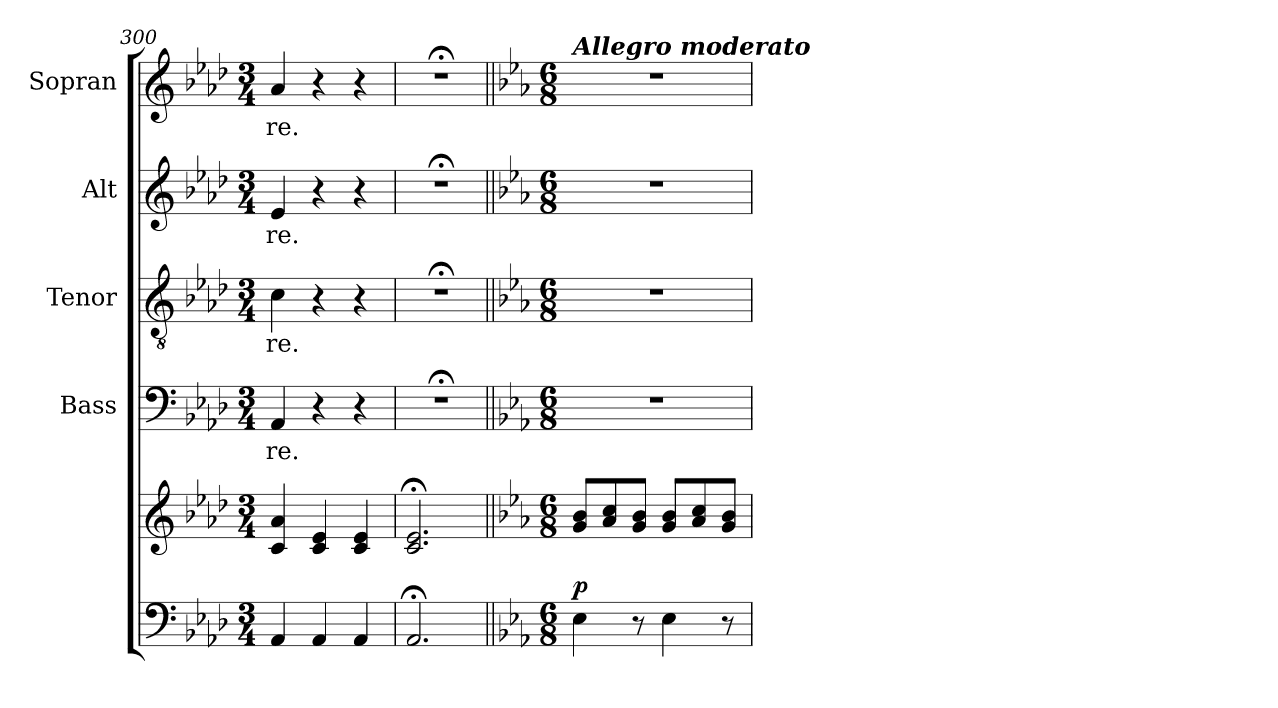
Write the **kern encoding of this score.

**kern	**kern	**dynam	**kern	**text	**kern	**text	**kern	**text	**kern	**text
*part5	*part5	*part5	*part4	*part4	*part3	*part3	*part2	*part2	*part1	*part1
*staff6	*staff5	*staff5/6	*staff4	*staff4	*staff3	*staff3	*staff2	*staff2	*staff1	*staff1
*	*	*	*I"Bass	*	*I"Tenor	*	*I"Alt	*	*I"Sopran	*
*	*	*	*I'B.	*	*I'T.	*	*I'A.	*	*I'S.	*
!!LO:LB:g=z
*clefF4	*clefG2	*	*clefF4	*	*clefGv2	*	*clefG2	*	*clefG2	*
*k[b-e-a-d-]	*k[b-e-a-d-]	*	*k[b-e-a-d-]	*	*k[b-e-a-d-]	*	*k[b-e-a-d-]	*	*k[b-e-a-d-]	*
*A-:	*A-:	*	*A-:	*	*A-:	*	*A-:	*	*A-:	*
*M3/4	*M3/4	*	*M3/4	*	*M3/4	*	*M3/4	*	*M3/4	*
=300	=300	=300	=300	=300	=300	=300	=300	=300	=300	=300
!	!	!	!	!LO:LY:b	!	!LO:LY:b	!	!LO:LY:b	!	!LO:LY:b
4AA-/	4c/ 4a-/	.	4AA-/	-re.	4c\	-re.	4e-/	-re.	4a-/	-re.
4AA-/	4c/ 4e-/	.	4r	.	4r	.	4r	.	4r	.
4AA-/	4c/ 4e-/	.	4r	.	4r	.	4r	.	4r	.
=301	=301	=301	=301	=301	=301	=301	=301	=301	=301	=301
!	!	!	!LO:N:vis=1	!	!LO:N:vis=1	!	!LO:N:vis=1	!	!LO:N:vis=1	!
2.AA-;</	2.c/;< 2.e-/;<	.	2.r;<	.	2.r;<	.	2.r;<	.	2.r;<	.
=302||	=302||	=302||	=302||	=302||	=302||	=302||	=302||	=302||	=302||	=302||
*k[b-e-a-]	*k[b-e-a-]	*	*k[b-e-a-]	*	*k[b-e-a-]	*	*k[b-e-a-]	*	*k[b-e-a-]	*
*E-:	*E-:	*	*E-:	*	*E-:	*	*E-:	*	*E-:	*
*M6/8	*M6/8	*	*M6/8	*	*M6/8	*	*M6/8	*	*M6/8	*
!	!	!	!	!	!	!	!	!	!LO:TX:a:Bi:t=Allegro moderato	!
!	!	!LO:DY:a=2	!	!	!	!	!	!	!	!
4E-\	8g/ 8b-/L	p	2.r	.	2.r	.	2.r	.	2.r	.
.	8a-/ 8cc/	.	.	.	.	.	.	.	.	.
8r	8g/ 8b-/J	.	.	.	.	.	.	.	.	.
4E-\	8g/ 8b-/L	.	.	.	.	.	.	.	.	.
.	8a-/ 8cc/	.	.	.	.	.	.	.	.	.
8r	8g/ 8b-/J	.	.	.	.	.	.	.	.	.
=	=	=	=	=	=	=	=	=	=	=
*-	*-	*-	*-	*-	*-	*-	*-	*-	*-	*-
